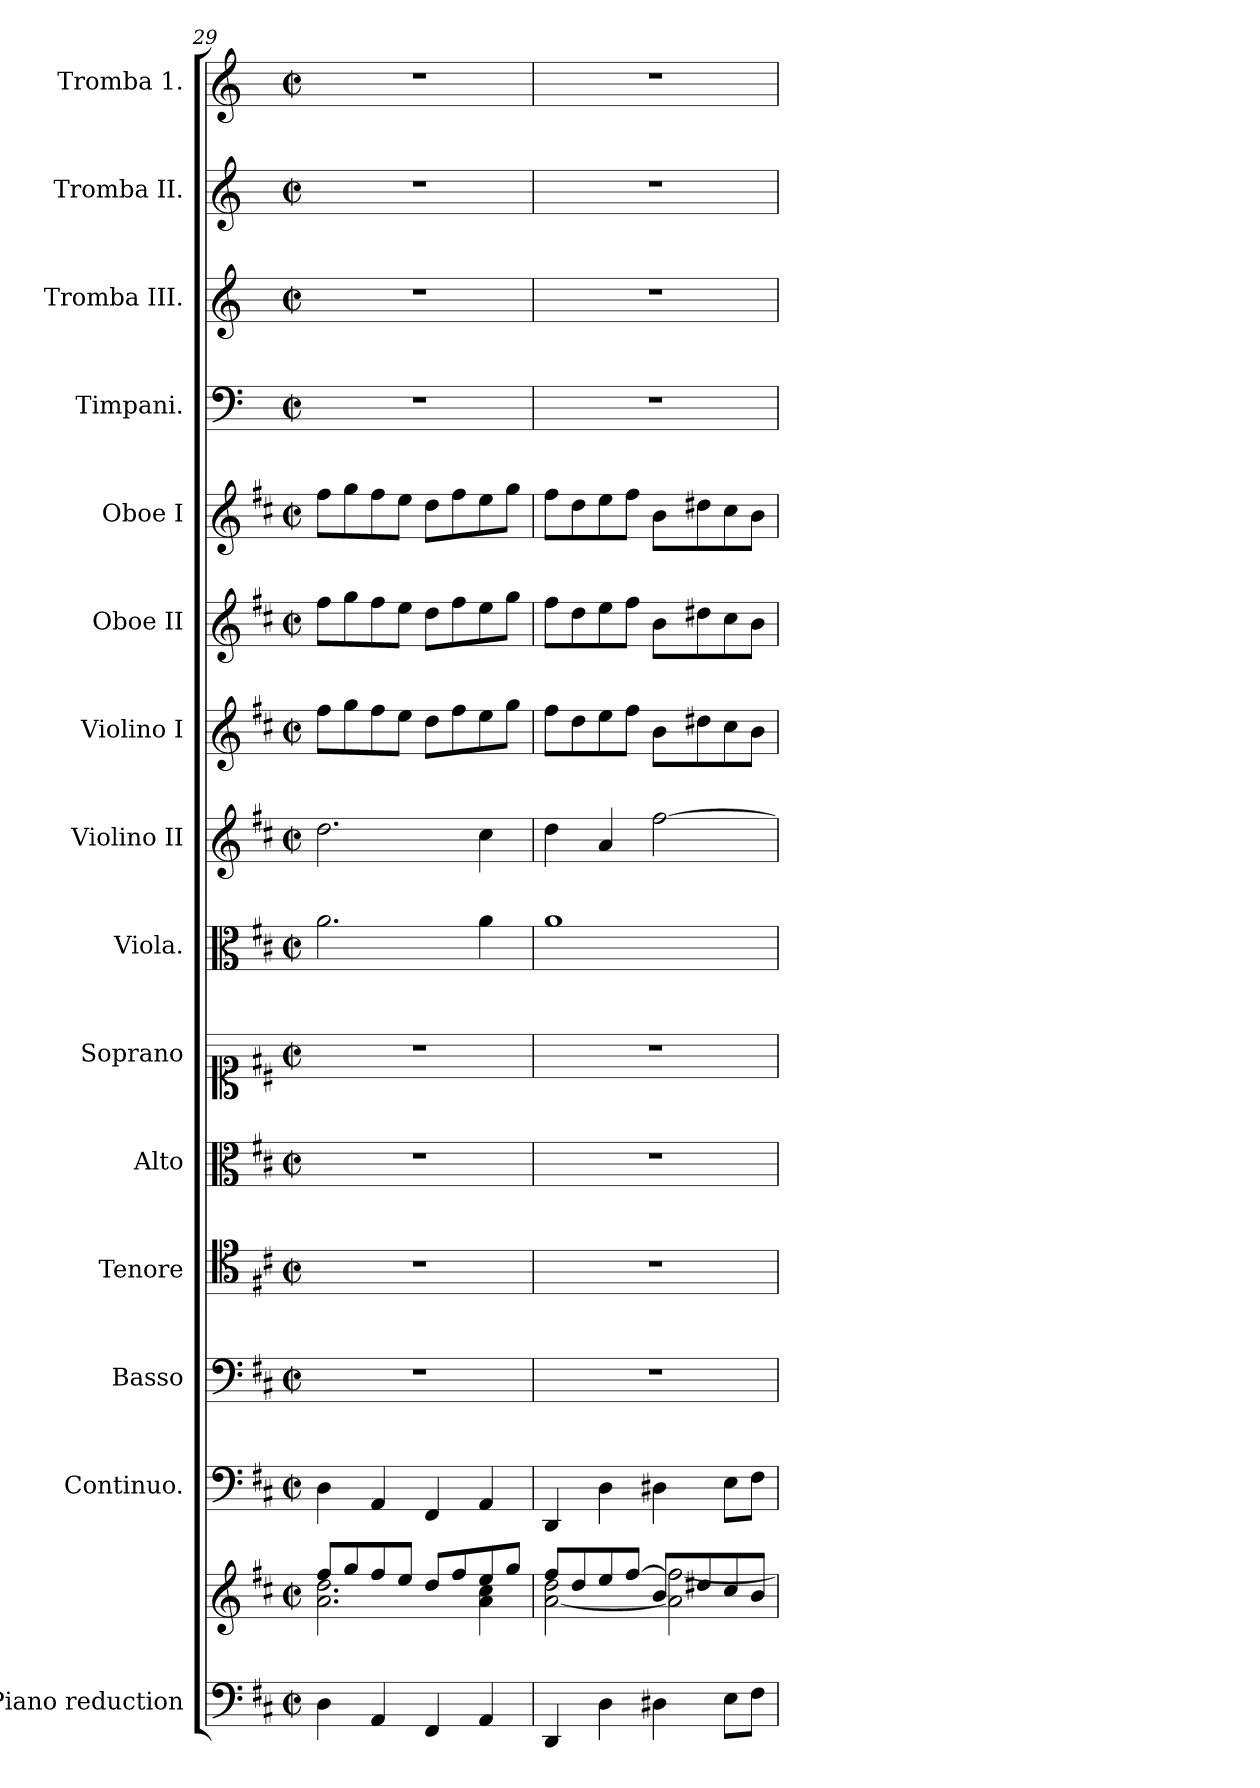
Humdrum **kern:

**kern	**kern	**kern	**kern	**kern	**kern	**kern	**kern	**kern	**kern	**kern	**kern	**kern	**kern	**kern	**kern
*part15	*part15	*part14	*part13	*part12	*part11	*part10	*part9	*part8	*part7	*part6	*part5	*part4	*part3	*part2	*part1
*staff16	*staff15	*staff14	*staff13	*staff12	*staff11	*staff10	*staff9	*staff8	*staff7	*staff6	*staff5	*staff4	*staff3	*staff2	*staff1
*I"Piano reduction	*	*I"Continuo.	*I"Basso	*I"Tenore	*I"Alto	*I"Soprano	*I"Viola.	*I"Violino II	*I"Violino I	*I"Oboe II	*I"Oboe I	*I"Timpani.	*I"Tromba III.	*I"Tromba II.	*I"Tromba 1.
*I'Pno	*	*	*	*	*	*	*I'Vla	*	*I'Vln	*I'Ob	*I'Ob	*I'Timp	*	*	*
*clefF4	*clefG2	*clefF4	*clefF4	*clefC4	*clefC3	*clefC1	*clefC3	*clefG2	*clefG2	*clefG2	*clefG2	*clefF4	*clefG2	*clefG2	*clefG2
*	*	*	*	*	*	*	*	*	*	*	*	*ITrd-1c-2	*ITrd-1c-2	*ITrd-1c-2	*ITrd-1c-2
*k[f#c#]	*k[f#c#]	*k[f#c#]	*k[f#c#]	*k[f#c#]	*k[f#c#]	*k[f#c#]	*k[f#c#]	*k[f#c#]	*k[f#c#]	*k[f#c#]	*k[f#c#]	*k[f#c#]	*k[f#c#]	*k[f#c#]	*k[f#c#]
*M2/2	*M2/2	*M2/2	*M2/2	*M2/2	*M2/2	*M2/2	*M2/2	*M2/2	*M2/2	*M2/2	*M2/2	*M2/2	*M2/2	*M2/2	*M2/2
*met(c|)	*met(c|)	*met(c|)	*met(c|)	*met(c|)	*met(c|)	*met(c|)	*met(c|)	*met(c|)	*met(c|)	*met(c|)	*met(c|)	*met(c|)	*met(c|)	*met(c|)	*met(c|)
=29	=29	=29	=29	=29	=29	=29	=29	=29	=29	=29	=29	=29	=29	=29	=29
*	*^	*	*	*	*	*	*	*	*	*	*	*	*	*	*
4D\	8ff#/L	2.a\ 2.dd\	4D\	1r	1r	1r	1r	2.a\	2.dd\	8ff#\L	8ff#\L	8ff#\L	1r	1r	1r	1r
.	8gg/	.	.	.	.	.	.	.	.	8gg\	8gg\	8gg\	.	.	.	.
4AA/	8ff#/	.	4AA/	.	.	.	.	.	.	8ff#\	8ff#\	8ff#\	.	.	.	.
.	8ee/J	.	.	.	.	.	.	.	.	8ee\J	8ee\J	8ee\J	.	.	.	.
4FF#/	8dd/L	.	4FF#/	.	.	.	.	.	.	8dd\L	8dd\L	8dd\L	.	.	.	.
.	8ff#/	.	.	.	.	.	.	.	.	8ff#\	8ff#\	8ff#\	.	.	.	.
4AA/	8ee/	4a\ 4cc#\	4AA/	.	.	.	.	4a\	4cc#\	8ee\	8ee\	8ee\	.	.	.	.
.	8gg/J	.	.	.	.	.	.	.	.	8gg\J	8gg\J	8gg\J	.	.	.	.
!!LO:PB:g=z
=30	=30	=30	=30	=30	=30	=30	=30	=30	=30	=30	=30	=30	=30	=30	=30	=30
4DD/	8ff#/L	[2a\ 2dd\	4DD/	1r	1r	1r	1r	1a	4dd\	8ff#\L	8ff#\L	8ff#\L	1r	1r	1r	1r
.	8dd/	.	.	.	.	.	.	.	.	8dd\	8dd\	8dd\	.	.	.	.
4D\	8ee/	.	4D\	.	.	.	.	.	4a/	8ee\	8ee\	8ee\	.	.	.	.
.	[8ff#/J	.	.	.	.	.	.	.	.	8ff#\J	8ff#\J	8ff#\J	.	.	.	.
4D#X\	8b/L	2a\] 2ff#\_	4D#X\	.	.	.	.	.	[2ff#\	8b\L	8b\L	8b\L	.	.	.	.
.	8dd#X/	.	.	.	.	.	.	.	.	8dd#X\	8dd#X\	8dd#X\	.	.	.	.
8E\L	8cc#/	.	8E\L	.	.	.	.	.	.	8cc#\	8cc#\	8cc#\	.	.	.	.
8F#\J	8b/J	.	8F#\J	.	.	.	.	.	.	8b\J	8b\J	8b\J	.	.	.	.
*	*v	*v	*	*	*	*	*	*	*	*	*	*	*	*	*	*
=	=	=	=	=	=	=	=	=	=	=	=	=	=	=	=
*-	*-	*-	*-	*-	*-	*-	*-	*-	*-	*-	*-	*-	*-	*-	*-
